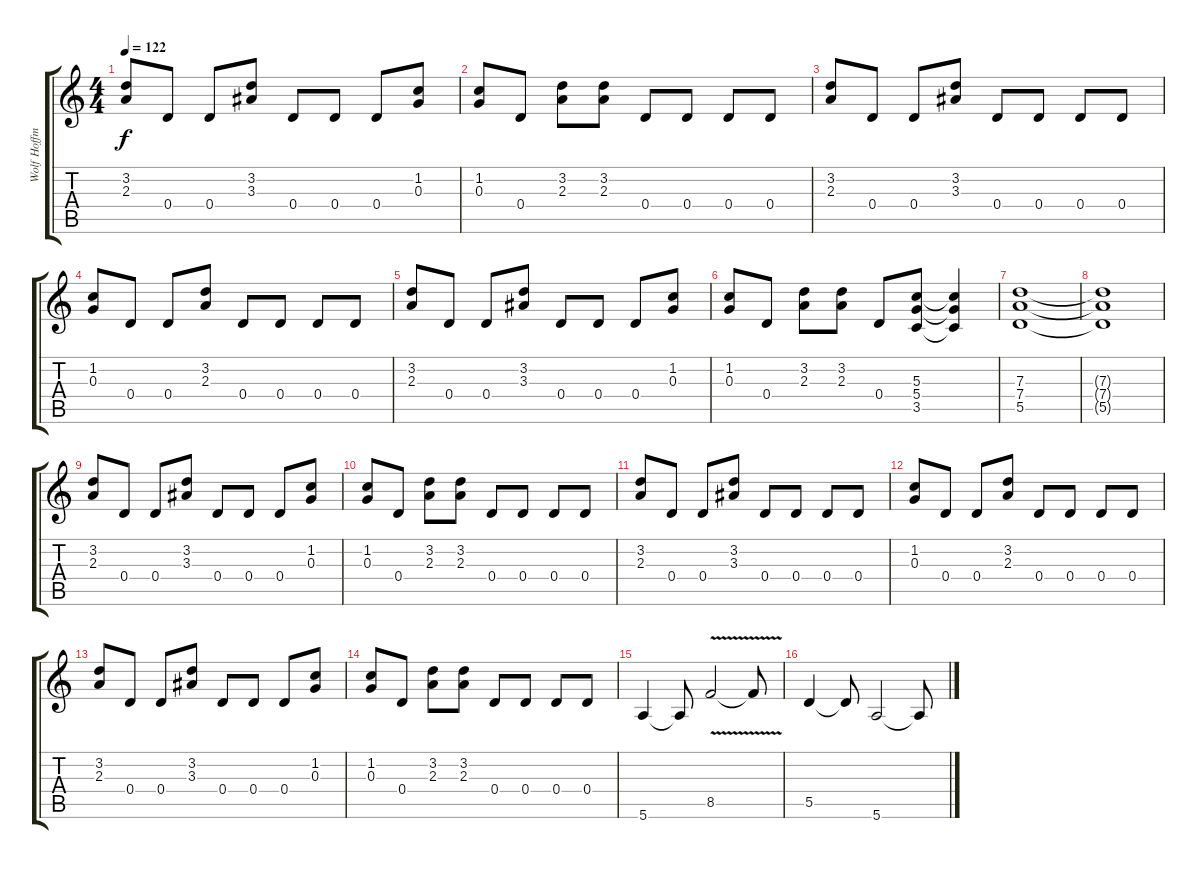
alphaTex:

\track ("Wolf Hoffmann" "Wolf Hoffm") {instrument overdrivenguitar}
\staff {score tabs}
\tuning (E4 B3 G3 D3 A2 E2) {hide}
\ts (4 4)
\tempo 122
\clef g2
\ks c
(3.2 2.3).8{dy f} 0.4.8 0.4.8 (3.2 3.3).8 0.4.8 0.4.8 0.4.8 (1.2 0.3).8 |
(1.2 0.3).8 0.4.8 (3.2 2.3).8 (3.2 2.3).8 0.4.8 0.4.8 0.4.8 0.4.8 |
(3.2 2.3).8 0.4.8 0.4.8 (3.2 3.3).8 0.4.8 0.4.8 0.4.8 0.4.8 |
(1.2 0.3).8 0.4.8 0.4.8 (3.2 2.3).8 0.4.8 0.4.8 0.4.8 0.4.8 |
(3.2 2.3).8 0.4.8 0.4.8 (3.2 3.3).8 0.4.8 0.4.8 0.4.8 (1.2 0.3).8 |
(1.2 0.3).8 0.4.8 (3.2 2.3).8 (3.2 2.3).8 0.4.8 (5.3 5.4 3.5).8 (5.3{t} 5.4{t} 3.5{t}).4 |
(7.3 7.4 5.5).1 |
(7.3{t} 7.4{t} 5.5{t}).1 |
(3.2 2.3).8 0.4.8 0.4.8 (3.2 3.3).8 0.4.8 0.4.8 0.4.8 (1.2 0.3).8 |
(1.2 0.3).8 0.4.8 (3.2 2.3).8 (3.2 2.3).8 0.4.8 0.4.8 0.4.8 0.4.8 |
(3.2 2.3).8 0.4.8 0.4.8 (3.2 3.3).8 0.4.8 0.4.8 0.4.8 0.4.8 |
(1.2 0.3).8 0.4.8 0.4.8 (3.2 2.3).8 0.4.8 0.4.8 0.4.8 0.4.8 |
(3.2 2.3).8 0.4.8 0.4.8 (3.2 3.3).8 0.4.8 0.4.8 0.4.8 (1.2 0.3).8 |
(1.2 0.3).8 0.4.8 (3.2 2.3).8 (3.2 2.3).8 0.4.8 0.4.8 0.4.8 0.4.8 |
5.6.4 5.6{t}.8 8.5{v}.2 8.5{t}.8 |
5.5.4 5.5{t}.8 5.6.2 5.6{t}.8
